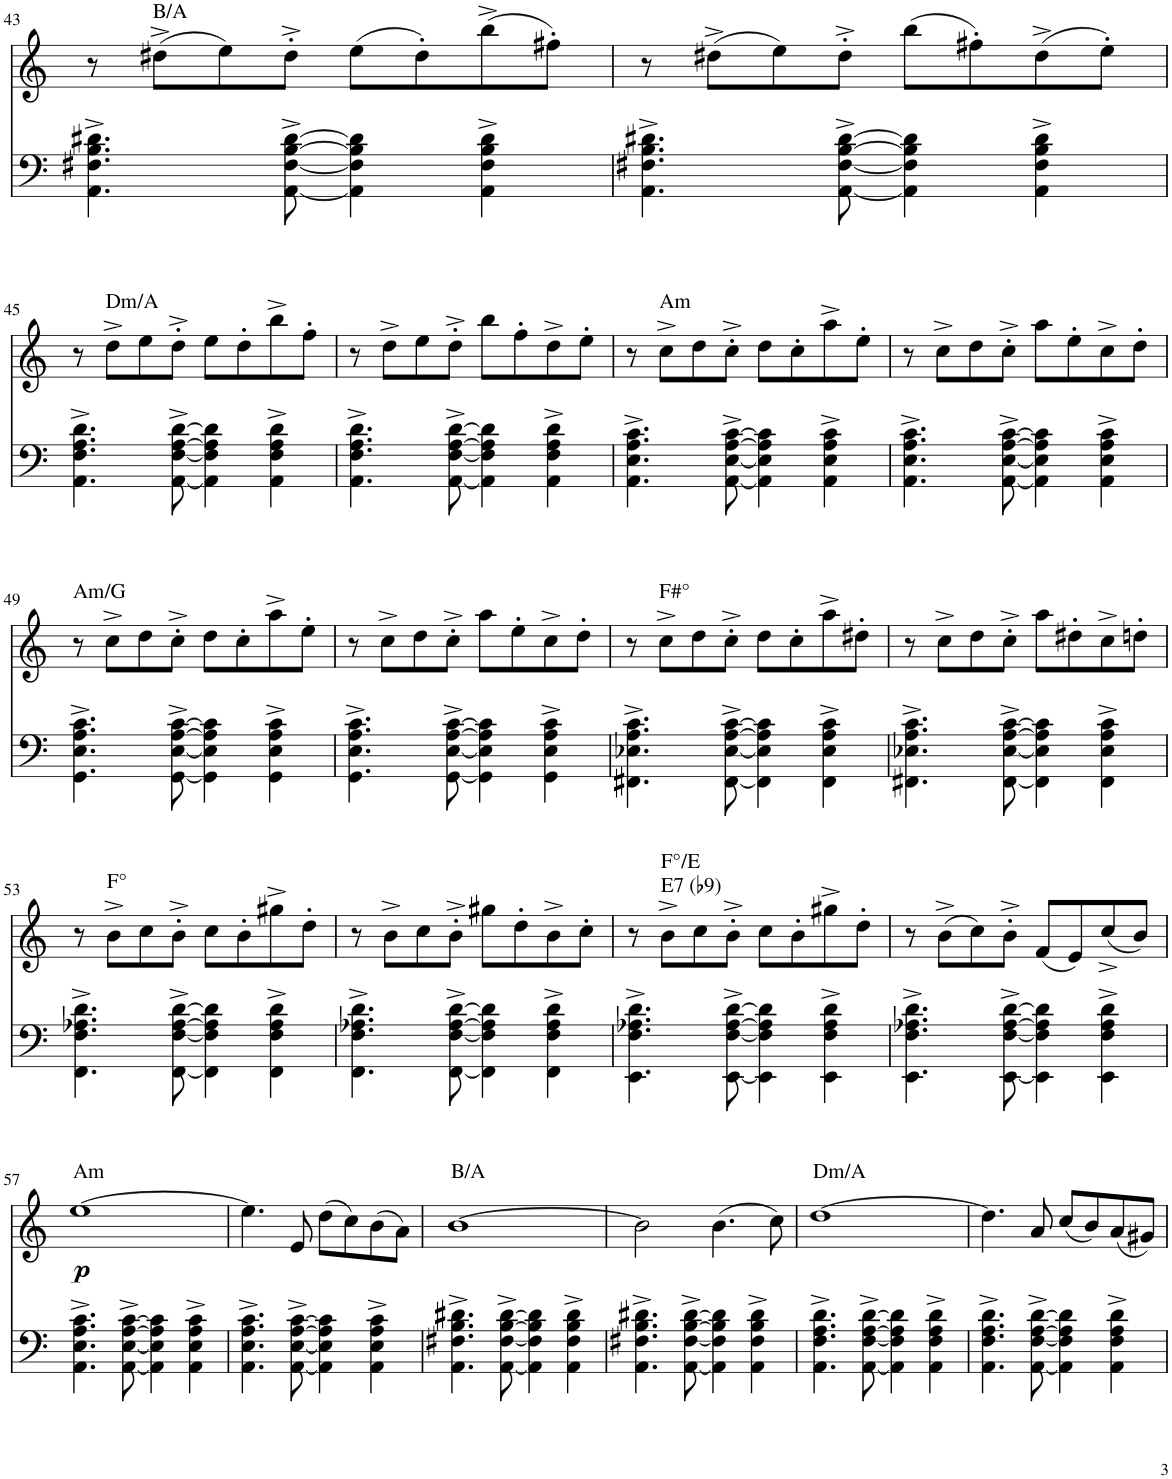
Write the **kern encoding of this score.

**kern	**kern	**dynam
*part1	*part1	*part1
*staff2	*staff1	*staff1/2
*I"Piano	*	*
*I'Pno.	*	*
!!LO:PB:g=z
*clefF4	*clefG2	*
*k[]	*k[]	*
*M4/4	*M4/4	*
=43	=43	=43
4.AA\^ 4.F#X\^ 4.B\^ 4.d#X\^	8r	.
!	!LO:TX:a:t=B/A	!
.	(8dd#X^\L	.
.	8ee\)	.
[8AA\^ [8F#\^ [8B\^ [8d#\^	8dd#'^\J	.
4AA\] 4F#\] 4B\] 4d#\]	(8ee\L	.
.	8dd#'\)	.
4AA\^ 4F#\^ 4B\^ 4d#\^	(8bb^\	.
.	8ff#X'\J)	.
=44	=44	=44
4.AA\^ 4.F#X\^ 4.B\^ 4.d#X\^	8r	.
.	(8dd#X^\L	.
.	8ee\)	.
[8AA\^ [8F#\^ [8B\^ [8d#\^	8dd#'^\J	.
4AA\] 4F#\] 4B\] 4d#\]	(8bb\L	.
.	8ff#X'\)	.
4AA\^ 4F#\^ 4B\^ 4d#\^	(8dd#^\	.
.	8ee'\J)	.
!!LO:LB:g=z
=45	=45	=45
4.AA\^ 4.F\^ 4.A\^ 4.d\^	8r	.
!	!LO:TX:a:t=Dm/A	!
.	8dd^\L	.
.	8ee\	.
[8AA\^ [8F\^ [8A\^ [8d\^	8dd'^\J	.
4AA\] 4F\] 4A\] 4d\]	8ee\L	.
.	8dd'\	.
4AA\^ 4F\^ 4A\^ 4d\^	8bb^\	.
.	8ff'\J	.
=46	=46	=46
4.AA\^ 4.F\^ 4.A\^ 4.d\^	8r	.
.	8dd^\L	.
.	8ee\	.
[8AA\^ [8F\^ [8A\^ [8d\^	8dd'^\J	.
4AA\] 4F\] 4A\] 4d\]	8bb\L	.
.	8ff'\	.
4AA\^ 4F\^ 4A\^ 4d\^	8dd^\	.
.	8ee'\J	.
=47	=47	=47
4.AA\^ 4.E\^ 4.A\^ 4.c\^	8r	.
!	!LO:TX:a:t=Am	!
.	8cc^\L	.
.	8dd\	.
[8AA\^ [8E\^ [8A\^ [8c\^	8cc'^\J	.
4AA\] 4E\] 4A\] 4c\]	8dd\L	.
.	8cc'\	.
4AA\^ 4E\^ 4A\^ 4c\^	8aa^\	.
.	8ee'\J	.
=48	=48	=48
4.AA\^ 4.E\^ 4.A\^ 4.c\^	8r	.
.	8cc^\L	.
.	8dd\	.
[8AA\^ [8E\^ [8A\^ [8c\^	8cc'^\J	.
4AA\] 4E\] 4A\] 4c\]	8aa\L	.
.	8ee'\	.
4AA\^ 4E\^ 4A\^ 4c\^	8cc^\	.
.	8dd'\J	.
!!LO:LB:g=z
=49	=49	=49
!	!LO:TX:a:t=Am/G	!
4.GG\^ 4.E\^ 4.A\^ 4.c\^	8r	.
.	8cc^\L	.
.	8dd\	.
[8GG\^ [8E\^ [8A\^ [8c\^	8cc'^\J	.
4GG\] 4E\] 4A\] 4c\]	8dd\L	.
.	8cc'\	.
4GG\^ 4E\^ 4A\^ 4c\^	8aa^\	.
.	8ee'\J	.
=50	=50	=50
4.GG\^ 4.E\^ 4.A\^ 4.c\^	8r	.
.	8cc^\L	.
.	8dd\	.
[8GG\^ [8E\^ [8A\^ [8c\^	8cc'^\J	.
4GG\] 4E\] 4A\] 4c\]	8aa\L	.
.	8ee'\	.
4GG\^ 4E\^ 4A\^ 4c\^	8cc^\	.
.	8dd'\J	.
=51	=51	=51
4.FF#X\^ 4.E-X\^ 4.A\^ 4.c\^	8r	.
!	!LO:TX:a:t=F#°	!
.	8cc^\L	.
.	8dd\	.
[8FF#\^ [8E-\^ [8A\^ [8c\^	8cc'^\J	.
4FF#\] 4E-\] 4A\] 4c\]	8dd\L	.
.	8cc'\	.
4FF#\^ 4E-\^ 4A\^ 4c\^	8aa^\	.
.	8dd#X'\J	.
=52	=52	=52
4.FF#X\^ 4.E-X\^ 4.A\^ 4.c\^	8r	.
.	8cc^\L	.
.	8dd\	.
[8FF#\^ [8E-\^ [8A\^ [8c\^	8cc'^\J	.
4FF#\] 4E-\] 4A\] 4c\]	8aa\L	.
.	8dd#X'\	.
4FF#\^ 4E-\^ 4A\^ 4c\^	8cc^\	.
.	8ddn'\J	.
!!LO:LB:g=z
=53	=53	=53
4.FF\^ 4.F\^ 4.A-X\^ 4.d\^	8r	.
!	!LO:TX:a:t=F°	!
.	8b^\L	.
.	8cc\	.
[8FF\^ [8F\^ [8A-\^ [8d\^	8b'^\J	.
4FF\] 4F\] 4A-\] 4d\]	8cc\L	.
.	8b'\	.
4FF\^ 4F\^ 4A-\^ 4d\^	8gg#X^\	.
.	8dd'\J	.
=54	=54	=54
4.FF\^ 4.F\^ 4.A-X\^ 4.d\^	8r	.
.	8b^\L	.
.	8cc\	.
[8FF\^ [8F\^ [8A-\^ [8d\^	8b'^\J	.
4FF\] 4F\] 4A-\] 4d\]	8gg#X\L	.
.	8dd'\	.
4FF\^ 4F\^ 4A-\^ 4d\^	8b^\	.
.	8cc'\J	.
=55	=55	=55
4.EE\^ 4.F\^ 4.A-X\^ 4.d\^	8r	.
!	!LO:TX:a:t=F°/E	!
!	!LO:TX:a:t=E7 (♭9)	!
.	8b^\L	.
.	8cc\	.
[8EE\^ [8F\^ [8A-\^ [8d\^	8b'^\J	.
4EE\] 4F\] 4A-\] 4d\]	8cc\L	.
.	8b'\	.
4EE\^ 4F\^ 4A-\^ 4d\^	8gg#X^\	.
.	8dd'\J	.
=56	=56	=56
4.EE\^ 4.F\^ 4.A-X\^ 4.d\^	8r	.
.	(8b^\L	.
.	8cc\)	.
[8EE\^ [8F\^ [8A-\^ [8d\^	8b'^\J	.
4EE\] 4F\] 4A-\] 4d\]	(8f/L	.
.	8e/)	.
4EE\^ 4F\^ 4A-\^ 4d\^	(8cc^/	.
.	8b/J)	.
!!LO:LB:g=z
=57	=57	=57
!	!LO:TX:a:t=Am	!
!	!	!LO:DY:b
4.AA\^ 4.E\^ 4.A\^ 4.c\^	[1ee	p
[8AA\^ [8E\^ [8A\^ [8c\^	.	.
4AA\] 4E\] 4A\] 4c\]	.	.
4AA\^ 4E\^ 4A\^ 4c\^	.	.
=58	=58	=58
4.AA\^ 4.E\^ 4.A\^ 4.c\^	4.ee\]	.
[8AA\^ [8E\^ [8A\^ [8c\^	8e/	.
4AA\] 4E\] 4A\] 4c\]	(8dd\L	.
.	8cc\)	.
4AA\^ 4E\^ 4A\^ 4c\^	(8b\	.
.	8a\J)	.
=59	=59	=59
!	!LO:TX:a:t=B/A	!
4.AA\^ 4.F#X\^ 4.B\^ 4.d#X\^	[1b	.
[8AA\^ [8F#\^ [8B\^ [8d#\^	.	.
4AA\] 4F#\] 4B\] 4d#\]	.	.
4AA\^ 4F#\^ 4B\^ 4d#\^	.	.
=60	=60	=60
4.AA\^ 4.F#X\^ 4.B\^ 4.d#X\^	2b\]	.
[8AA\^ [8F#\^ [8B\^ [8d#\^	.	.
4AA\] 4F#\] 4B\] 4d#\]	(4.b\	.
4AA\^ 4F#\^ 4B\^ 4d#\^	.	.
.	8cc\)	.
=61	=61	=61
!	!LO:TX:a:t=Dm/A	!
4.AA\^ 4.F\^ 4.A\^ 4.d\^	[1dd	.
[8AA\^ [8F\^ [8A\^ [8d\^	.	.
4AA\] 4F\] 4A\] 4d\]	.	.
4AA\^ 4F\^ 4A\^ 4d\^	.	.
=62	=62	=62
4.AA\^ 4.F\^ 4.A\^ 4.d\^	4.dd\]	.
[8AA\^ [8F\^ [8A\^ [8d\^	8a/	.
4AA\] 4F\] 4A\] 4d\]	(8cc/L	.
.	8b/)	.
4AA\^ 4F\^ 4A\^ 4d\^	(8a/	.
.	8g#X/J)	.
=	=	=
*-	*-	*-
